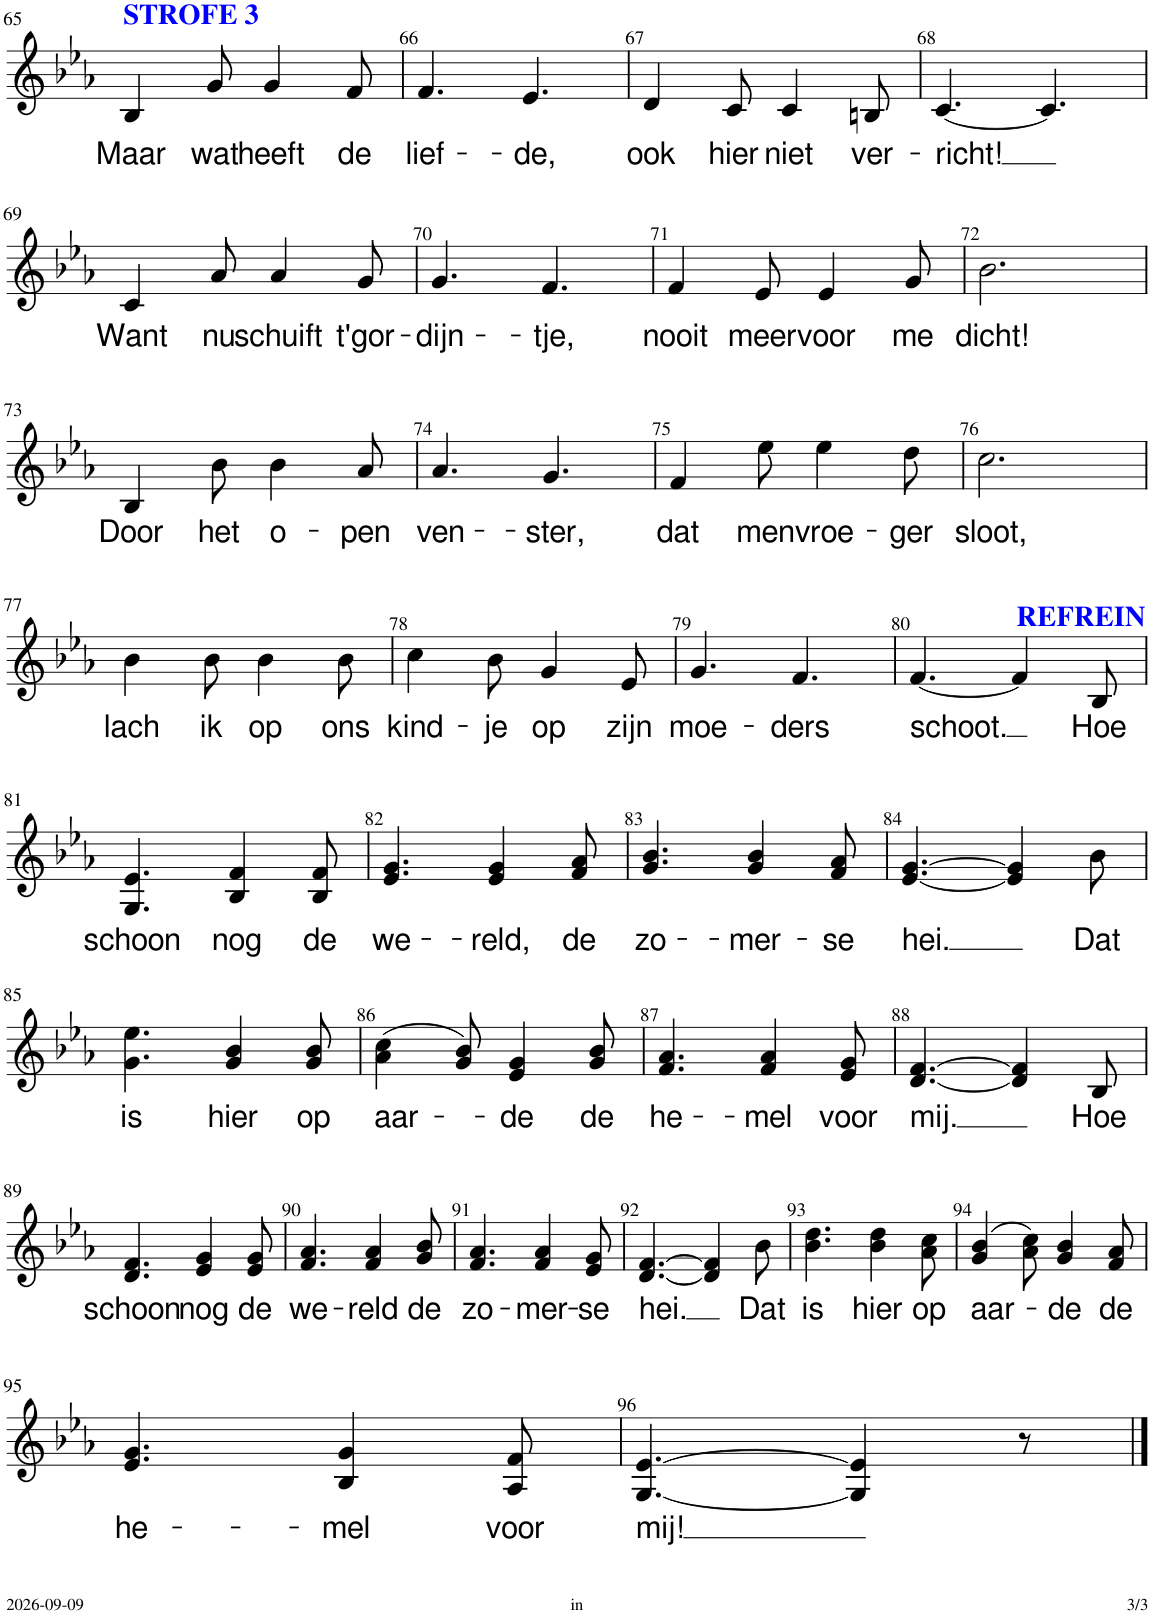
**kern	**text
*part1	*part1
*staff1	*staff1
*I"Soprano	*
!!LO:PB:g=z
*clefG2	*
*k[b-e-a-]	*
*M6/8	*
=65	=65
!LO:TX:a:B:color=#0000FF:t=STROFE 3	!
!	!LO:LY:b
4B-/	Maar
!	!LO:LY:b
8g/	wat
!	!LO:LY:b
4g/	heeft
!	!LO:LY:b
8f/	de
=66	=66
!	!LO:LY:b
4.f/	lief-
!	!LO:LY:b
4.e-/	-de,
=67	=67
!	!LO:LY:b
4d/	ook
!	!LO:LY:b
8c/	hier
!	!LO:LY:b
4c/	niet
!	!LO:LY:b
8Bn/	ver-
=68	=68
!	!LO:LY:b
[4.c/	-richt!
4.c/]	.
!!LO:LB:g=z
=69	=69
!	!LO:LY:b
4c/	Want
!	!LO:LY:b
8a-/	nu
!	!LO:LY:b
4a-/	schuift
!	!LO:LY:b
8g/	t'gor-
=70	=70
!	!LO:LY:b
4.g/	-dijn-
!	!LO:LY:b
4.f/	-tje,
=71	=71
!	!LO:LY:b
4f/	nooit
!	!LO:LY:b
8e-/	meer
!	!LO:LY:b
4e-/	voor
!	!LO:LY:b
8g/	me
=72	=72
!	!LO:LY:b
2.b-\	dicht!
!!LO:LB:g=z
=73	=73
!	!LO:LY:b
4B-/	Door
!	!LO:LY:b
8b-\	het
!	!LO:LY:b
4b-\	o-
!	!LO:LY:b
8a-/	-pen
=74	=74
!	!LO:LY:b
4.a-/	ven-
!	!LO:LY:b
4.g/	-ster,
=75	=75
!	!LO:LY:b
4f/	dat
!	!LO:LY:b
8ee-\	men
!	!LO:LY:b
4ee-\	vroe-
!	!LO:LY:b
8dd\	-ger
=76	=76
!	!LO:LY:b
2.cc\	sloot,
!!LO:LB:g=z
=77	=77
!	!LO:LY:b
4b-\	lach
!	!LO:LY:b
8b-\	ik
!	!LO:LY:b
4b-\	op
!	!LO:LY:b
8b-\	ons
=78	=78
!	!LO:LY:b
4cc\	kind-
!	!LO:LY:b
8b-\	-je
!	!LO:LY:b
4g/	op
!	!LO:LY:b
8e-/	zijn
=79	=79
!	!LO:LY:b
4.g/	moe-
!	!LO:LY:b
4.f/	-ders
=80	=80
!	!LO:LY:b
[4.f/	schoot.
4f/]	.
!LO:TX:a:B:color=#0000FF:t=REFREIN	!
!	!LO:LY:b
8B-/	Hoe
!!LO:LB:g=z
=81	=81
!	!LO:LY:b
4.G/ 4.e-/	schoon
!	!LO:LY:b
4B-/ 4f/	nog
!	!LO:LY:b
8B-/ 8f/	de
=82	=82
!	!LO:LY:b
4.e-/ 4.g/	we-
!	!LO:LY:b
4e-/ 4g/	-reld,
!	!LO:LY:b
8f/ 8a-/	de
=83	=83
!	!LO:LY:b
4.g/ 4.b-/	zo-
!	!LO:LY:b
4g/ 4b-/	-mer-
!	!LO:LY:b
8f/ 8a-/	-se
=84	=84
!	!LO:LY:b
[4.e-/ [4.g/	hei.
4e-/] 4g/]	.
!	!LO:LY:b
8b-\	Dat
!!LO:LB:g=z
=85	=85
!	!LO:LY:b
4.g\ 4.ee-\	is
!	!LO:LY:b
4g/ 4b-/	hier
!	!LO:LY:b
8g/ 8b-/	op
=86	=86
!	!LO:LY:b
(4a-\ 4cc\	aar-
8g/ 8b-/)	.
!	!LO:LY:b
4e-/ 4g/	-de
!	!LO:LY:b
8g/ 8b-/	de
=87	=87
!	!LO:LY:b
4.f/ 4.a-/	he-
!	!LO:LY:b
4f/ 4a-/	-mel
!	!LO:LY:b
8e-/ 8g/	voor
=88	=88
!	!LO:LY:b
[4.d/ [4.f/	mij.
4d/] 4f/]	.
!	!LO:LY:b
8B-/	Hoe
!!LO:LB:g=z
=89	=89
!	!LO:LY:b
4.d/ 4.f/	schoon
!	!LO:LY:b
4e-/ 4g/	nog
!	!LO:LY:b
8e-/ 8g/	de
=90	=90
!	!LO:LY:b
4.f/ 4.a-/	we-
!	!LO:LY:b
4f/ 4a-/	-reld
!	!LO:LY:b
8g/ 8b-/	de
=91	=91
!	!LO:LY:b
4.f/ 4.a-/	zo-
!	!LO:LY:b
4f/ 4a-/	-mer-
!	!LO:LY:b
8e-/ 8g/	-se
=92	=92
!	!LO:LY:b
[4.d/ [4.f/	hei.
4d/] 4f/]	.
!	!LO:LY:b
8b-\	Dat
=93	=93
!	!LO:LY:b
4.b-\ 4.dd\	is
!	!LO:LY:b
4b-\ 4dd\	hier
!	!LO:LY:b
8a-\ 8cc\	op
=94	=94
!	!LO:LY:b
(4g/ 4b-/	aar-
8a-\ 8cc\)	.
!	!LO:LY:b
4g/ 4b-/	-de
!	!LO:LY:b
8f/ 8a-/	de
!!LO:LB:g=z
=95	=95
!	!LO:LY:b
4.e-/ 4.g/	he-
!	!LO:LY:b
4B-/ 4g/	-mel
!	!LO:LY:b
8A-/ 8f/	voor
=96	=96
!	!LO:LY:b
[4.G/ [4.e-/	mij!
4G/] 4e-/]	.
8r	.
==	==
*-	*-
